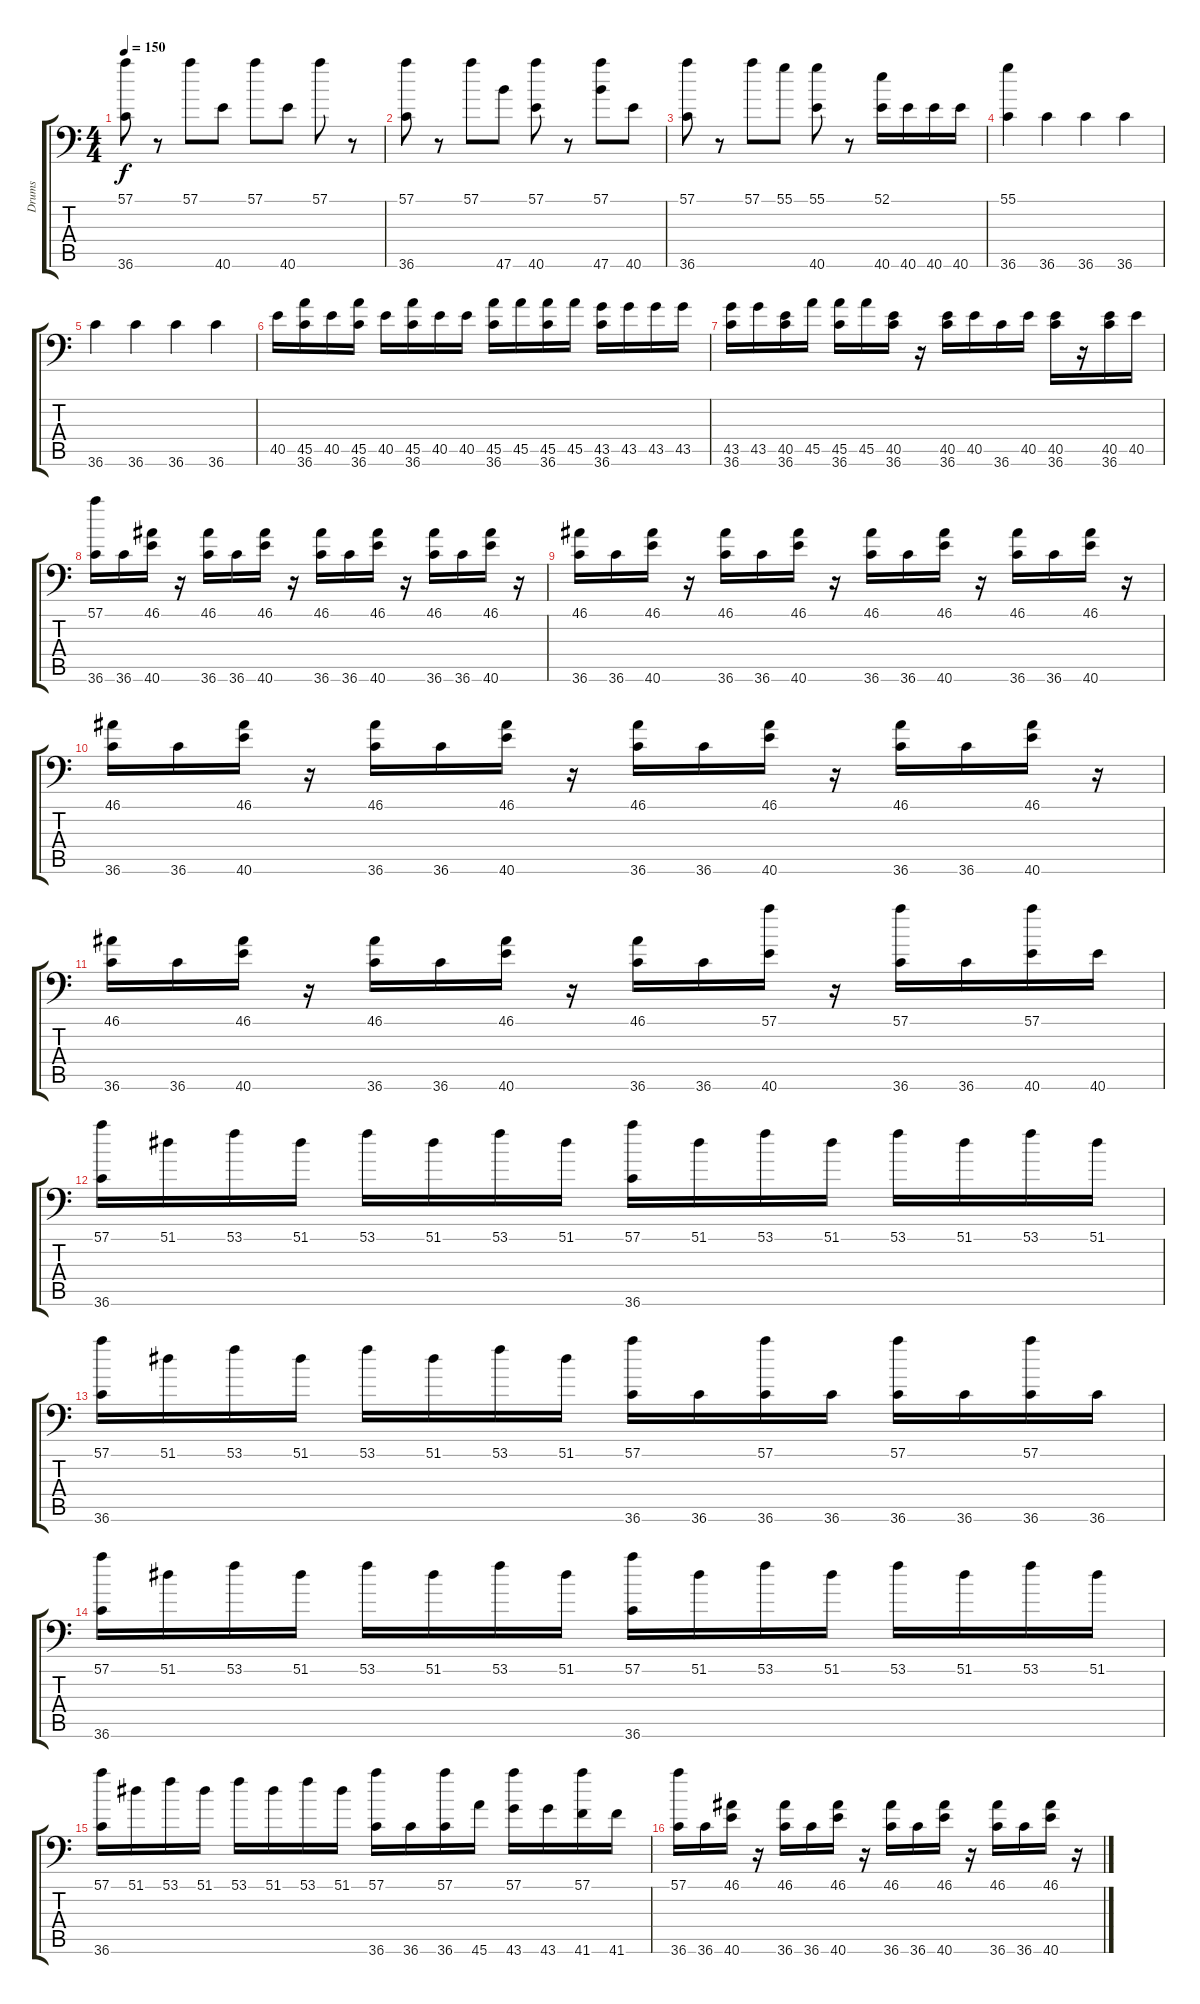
\track ("Drums" "Drums") {instrument acousticgrandpiano}
\staff {score tabs}
\tuning (C-1 C-1 C-1 C-1 C-1 C-1) {hide}
\ts (4 4)
\tempo 150
\clef f4
\ks c
(57.1 36.6).8{dy f} r.8 57.1.8 40.6.8 57.1.8 40.6.8 57.1.8 r.8 |
(57.1 36.6).8 r.8 57.1.8 47.6.8 (57.1 40.6).8 r.8 (57.1 47.6).8 40.6.8 |
(57.1 36.6).8 r.8 57.1.8 55.1.8 (55.1 40.6).8 r.8 (52.1 40.6).16 40.6.16 40.6.16 40.6.16 |
(55.1 36.6).4 36.6.4 36.6.4 36.6.4 |
36.6.4 36.6.4 36.6.4 36.6.4 |
40.5.16 (45.5 36.6).16 40.5.16 (45.5 36.6).16 40.5.16 (45.5 36.6).16 40.5.16 40.5.16 (45.5 36.6).16 45.5.16 (45.5 36.6).16 45.5.16 (43.5 36.6).16 43.5.16 43.5.16 43.5.16 |
(43.5 36.6).16 43.5.16 (40.5 36.6).16 45.5.16 (45.5 36.6).16 45.5.16 (40.5 36.6).16 r.16 (40.5 36.6).16 40.5.16 36.6.16 40.5.16 (40.5 36.6).16 r.16 (40.5 36.6).16 40.5.16 |
(57.1 36.6).16 36.6.16 (46.1 40.6).16 r.16 (46.1 36.6).16 36.6.16 (46.1 40.6).16 r.16 (46.1 36.6).16 36.6.16 (46.1 40.6).16 r.16 (46.1 36.6).16 36.6.16 (46.1 40.6).16 r.16 |
(46.1 36.6).16 36.6.16 (46.1 40.6).16 r.16 (46.1 36.6).16 36.6.16 (46.1 40.6).16 r.16 (46.1 36.6).16 36.6.16 (46.1 40.6).16 r.16 (46.1 36.6).16 36.6.16 (46.1 40.6).16 r.16 |
(46.1 36.6).16 36.6.16 (46.1 40.6).16 r.16 (46.1 36.6).16 36.6.16 (46.1 40.6).16 r.16 (46.1 36.6).16 36.6.16 (46.1 40.6).16 r.16 (46.1 36.6).16 36.6.16 (46.1 40.6).16 r.16 |
(46.1 36.6).16 36.6.16 (46.1 40.6).16 r.16 (46.1 36.6).16 36.6.16 (46.1 40.6).16 r.16 (46.1 36.6).16 36.6.16 (57.1 40.6).16 r.16 (57.1 36.6).16 36.6.16 (57.1 40.6).16 40.6.16 |
(57.1 36.6).16 51.1.16 53.1.16 51.1.16 53.1.16 51.1.16 53.1.16 51.1.16 (57.1 36.6).16 51.1.16 53.1.16 51.1.16 53.1.16 51.1.16 53.1.16 51.1.16 |
(57.1 36.6).16 51.1.16 53.1.16 51.1.16 53.1.16 51.1.16 53.1.16 51.1.16 (57.1 36.6).16 36.6.16 (57.1 36.6).16 36.6.16 (57.1 36.6).16 36.6.16 (57.1 36.6).16 36.6.16 |
(57.1 36.6).16 51.1.16 53.1.16 51.1.16 53.1.16 51.1.16 53.1.16 51.1.16 (57.1 36.6).16 51.1.16 53.1.16 51.1.16 53.1.16 51.1.16 53.1.16 51.1.16 |
(57.1 36.6).16 51.1.16 53.1.16 51.1.16 53.1.16 51.1.16 53.1.16 51.1.16 (57.1 36.6).16 36.6.16 (57.1 36.6).16 45.6.16 (57.1 43.6).16 43.6.16 (57.1 41.6).16 41.6.16 |
(57.1 36.6).16 36.6.16 (46.1 40.6).16 r.16 (46.1 36.6).16 36.6.16 (46.1 40.6).16 r.16 (46.1 36.6).16 36.6.16 (46.1 40.6).16 r.16 (46.1 36.6).16 36.6.16 (46.1 40.6).16 r.16
